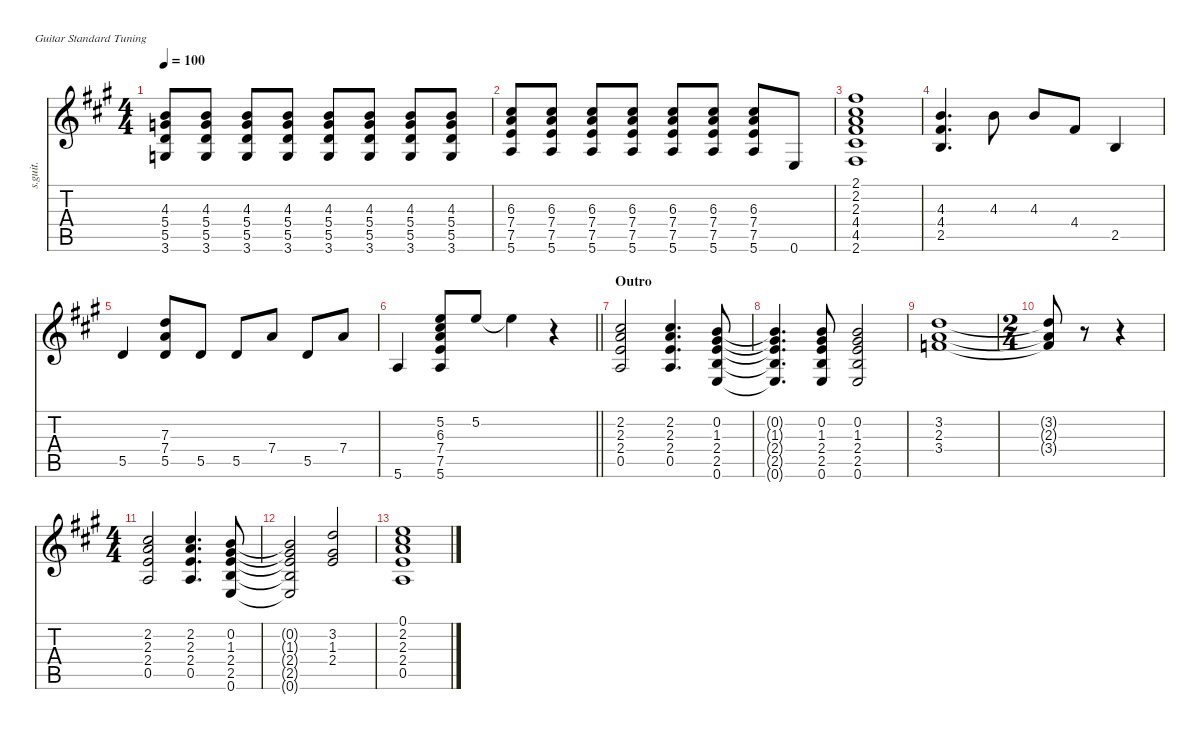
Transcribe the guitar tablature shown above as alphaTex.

\defaultSystemsLayout 4
\hideDynamics
\bracketExtendMode nobrackets
\otherSystemsTrackNameOrientation horizontal
\track ("Rhythm Guitar" "s.guit.") {instrument acousticguitarsteel}
\staff {score tabs}
\tuning (E4 B3 G3 D3 A2 E2)
\ts (4 4)
\tempo 100
\clef g2
\ks a
(4.3{acc forcenatural} 5.4{acc forcenatural} 5.5{acc forcenatural} 3.6{acc forcenatural}).8{dy f} (4.3{acc forcenatural} 5.4{acc forcenatural} 5.5{acc forcenatural} 3.6{acc forcenatural}).8 (4.3{acc forcenatural} 5.4{acc forcenatural} 5.5{acc forcenatural} 3.6{acc forcenatural}).8 (4.3{acc forcenatural} 5.4{acc forcenatural} 5.5{acc forcenatural} 3.6{acc forcenatural}).8 (4.3{acc forcenatural} 5.4{acc forcenatural} 5.5{acc forcenatural} 3.6{acc forcenatural}).8 (4.3{acc forcenatural} 5.4{acc forcenatural} 5.5{acc forcenatural} 3.6{acc forcenatural}).8 (4.3{acc forcenatural} 5.4{acc forcenatural} 5.5{acc forcenatural} 3.6{acc forcenatural}).8 (4.3{acc forcenatural} 5.4{acc forcenatural} 5.5{acc forcenatural} 3.6{acc forcenatural}).8 |
(6.3{acc #} 7.4{acc forcenatural} 7.5{acc forcenatural} 5.6{acc forcenatural}).8 (6.3{acc #} 7.4{acc forcenatural} 7.5{acc forcenatural} 5.6{acc forcenatural}).8 (6.3{acc #} 7.4{acc forcenatural} 7.5{acc forcenatural} 5.6{acc forcenatural}).8 (6.3{acc #} 7.4{acc forcenatural} 7.5{acc forcenatural} 5.6{acc forcenatural}).8 (6.3{acc #} 7.4{acc forcenatural} 7.5{acc forcenatural} 5.6{acc forcenatural}).8 (6.3{acc #} 7.4{acc forcenatural} 7.5{acc forcenatural} 5.6{acc forcenatural}).8 (6.3{acc #} 7.4{acc forcenatural} 7.5{acc forcenatural} 5.6{acc forcenatural}).8 0.6{acc forcenatural}.8 |
(2.1{acc #} 2.2{acc #} 2.3{acc forcenatural} 4.4{acc #} 4.5{acc #} 2.6{acc #}).1 |
(4.3{acc forcenatural} 4.4{acc #} 2.5{acc forcenatural}).4{d} 4.3{acc forcenatural}.8 4.3{acc forcenatural}.8 4.4{acc #}.8 2.5{acc forcenatural}.4 |
5.5{acc forcenatural}.4 (7.3{acc forcenatural} 7.4{acc forcenatural} 5.5{acc forcenatural}).8 5.5{acc forcenatural}.8 5.5{acc forcenatural}.8 7.4{acc forcenatural}.8 5.5{acc forcenatural}.8 7.4{acc forcenatural}.8 |
\barLineRight lightlight
5.6{acc forcenatural}.4 (5.2{acc forcenatural} 6.3{acc #} 7.4{acc forcenatural} 7.5{acc forcenatural} 5.6{acc forcenatural}).8 5.2{acc forcenatural}.8 5.2{t acc forcenatural}.4 r.4 |
\section ("" "Outro")
(2.2{acc #} 2.3{acc forcenatural} 2.4{acc forcenatural} 0.5{acc forcenatural}).2 (2.2{acc #} 2.3{acc forcenatural} 2.4{acc forcenatural} 0.5{acc forcenatural}).4{d} (0.2{acc forcenatural} 1.3{acc #} 2.4{acc forcenatural} 2.5{acc forcenatural} 0.6{acc forcenatural}).8 |
(0.2{t acc forcenatural} 1.3{t acc #} 2.4{t acc forcenatural} 2.5{t acc forcenatural} 0.6{t acc forcenatural}).4{d} (0.2{acc forcenatural} 1.3{acc #} 2.4{acc forcenatural} 2.5{acc forcenatural} 0.6{acc forcenatural}).8 (0.2{acc forcenatural} 1.3{acc #} 2.4{acc forcenatural} 2.5{acc forcenatural} 0.6{acc forcenatural}).2 |
(3.2{acc forcenatural} 2.3{acc forcenatural} 3.4{acc forcenatural}).1 |
\ts (2 4)
\beaming (8 2 2)
(3.2{t acc forcenatural} 2.3{t acc forcenatural} 3.4{t acc forcenatural}).8 r.8 r.4 |
\ts (4 4)
\beaming (8 2 2 2 2)
(2.2{acc #} 2.3{acc forcenatural} 2.4{acc forcenatural} 0.5{acc forcenatural}).2 (2.2{acc #} 2.3{acc forcenatural} 2.4{acc forcenatural} 0.5{acc forcenatural}).4{d} (0.2{acc forcenatural} 1.3{acc #} 2.4{acc forcenatural} 2.5{acc forcenatural} 0.6{acc forcenatural}).8 |
(0.2{t acc forcenatural} 1.3{t acc #} 2.4{t acc forcenatural} 2.5{t acc forcenatural} 0.6{t acc forcenatural}).2 (3.2{acc forcenatural} 1.3{acc #} 2.4{acc forcenatural}).2 |
(0.1{acc forcenatural} 2.2{acc #} 2.3{acc forcenatural} 2.4{acc forcenatural} 0.5{acc forcenatural}).1
